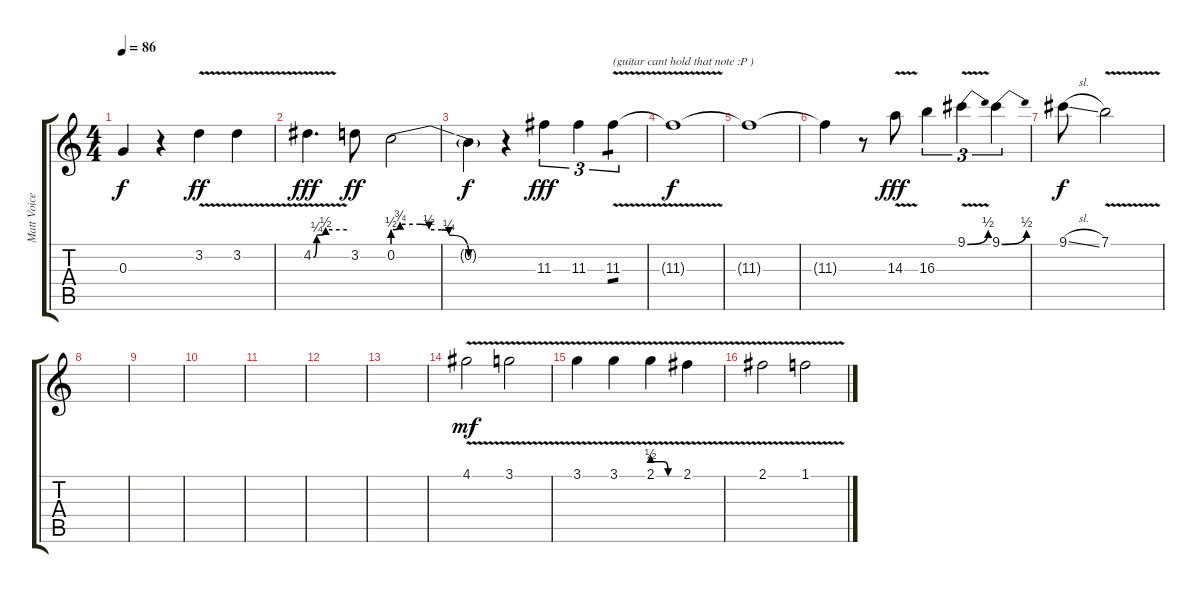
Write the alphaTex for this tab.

\track ("Matt Voice" "Matt Voice") {instrument overdrivenguitar}
\staff {score tabs}
\tuning (E4 B3 G3 D3 A2 E2) {hide}
\ts (4 4)
\tempo 86
\clef g2
\ks c
0.3{t}.4{dy f} r.4 3.2{v}.4{dy ff} 3.2{v}.4 |
4.2{be (custom 0 0 6 1 22 2 60 2) v}.4{d dy fff} 3.2.8{dy ff} 0.2{be (custom 0 2 4 3 15 3 20 2 27 2 31 1 42 0 60 0)}.2 |
0.2{t}.4{dy f} r.4 11.3.4{tu (3 2) dy fff} 11.3.4{tu (3 2)} 11.3{v}.4{tu (3 2) txt "(guitar cant hold that note :P )" tp 1} |
11.3{t}.1{dy f} |
11.3{t}.1 |
11.3{t}.4 r.8 14.3{v}.8{dy fff} 16.3.4{tu (3 2)} 9.1{be (bend 0 0 60 2) v}.4{tu (3 2)} 9.1{be (bend 0 0 60 2)}.4{tu (3 2)} |
9.1{sl}.8{dy f} 7.1{v}.2 |
|
|
|
|
|
|
4.1{v}.2{dy mf volume 9} 3.1{v}.2 |
3.1{v}.4 3.1{v}.4 2.1{be (custom 0 2 15 2 26 2 35 0 60 0) v}.4 2.1{v}.4 |
2.1{v}.2 1.1{v}.2
